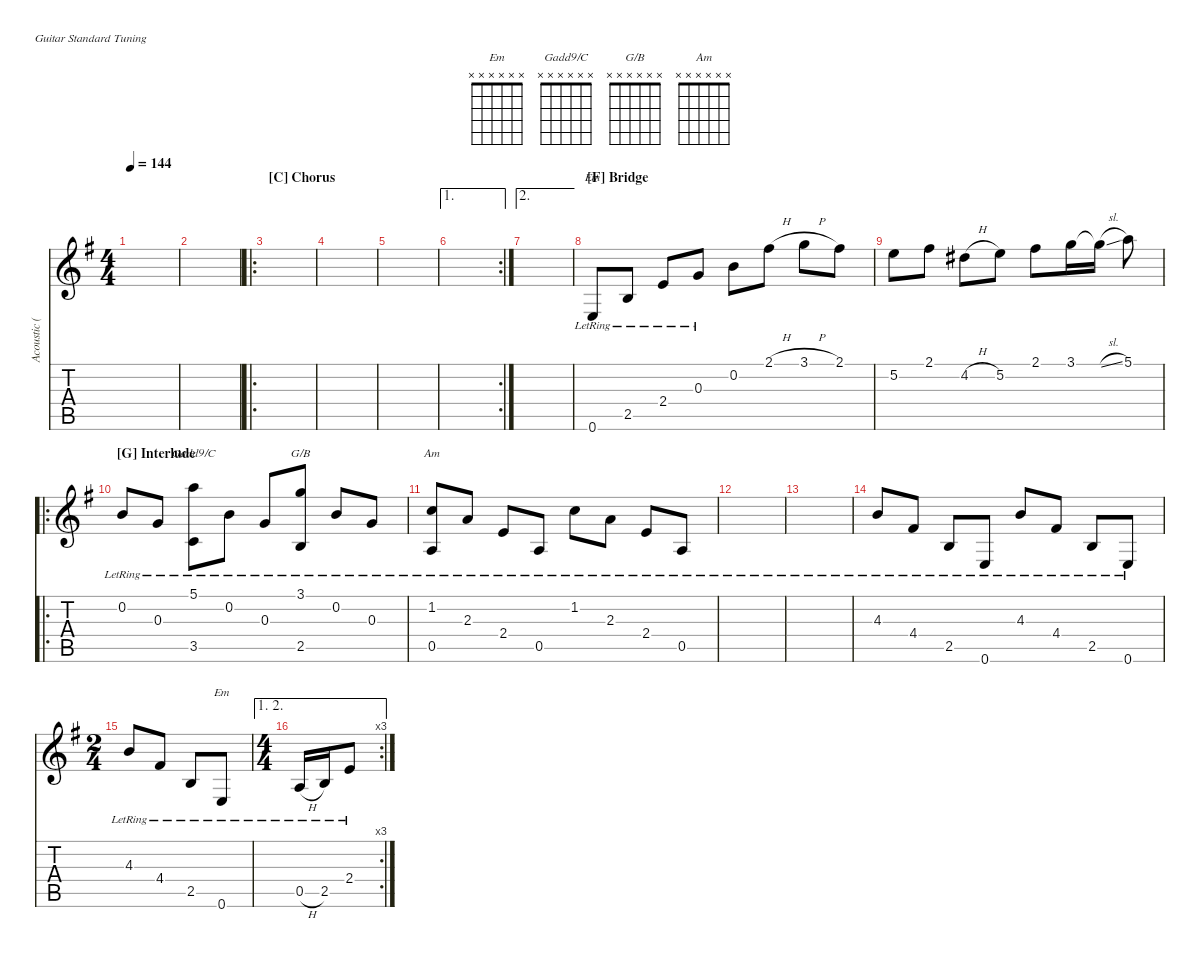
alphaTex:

\defaultSystemsLayout 4
\hideDynamics
\bracketExtendMode nobrackets
\otherSystemsTrackNameOrientation horizontal
\track ("Acoustic (Left Channel)" "Acoustic (") {instrument acousticguitarsteel}
\staff {score tabs}
\tuning (E4 B3 G3 D3 A2 E2)
\chord ("Em" x x x x x x)
\chord ("Gadd9/C" x x x x x x)
\chord ("G/B" x x x x x x)
\chord ("Am" x x x x x x)
\ts (4 4)
\tempo 144
\clef g2
\ks g
|
|
\ro
\section ("C" "Chorus")
|
|
|
\ae 1
\rc 2
|
\ae 2
|
\section ("F" "Bridge")
0.6{lr acc forcenatural}.8{ch "Em"} 2.5{lr acc forcenatural}.8 2.4{lr acc forcenatural}.8 0.3{lr acc forcenatural}.8 0.2{acc forcenatural}.8 2.1{h acc #}.8 3.1{h acc forcenatural}.8 2.1{acc #}.8 |
5.2{acc forcenatural}.8 2.1{acc #}.8 4.2{h acc #}.8 5.2{acc forcenatural}.8 2.1{acc #}.8 3.1{acc forcenatural}.16 3.1{sl t acc forcenatural}.16 5.1{acc forcenatural}.8 |
\ro
\section ("G" "Interlude")
0.2{lr acc forcenatural}.8 0.3{lr acc forcenatural}.8 (5.1{lr acc forcenatural} 3.5{lr acc forcenatural}).8{ch "Gadd9/C"} 0.2{lr acc forcenatural}.8 0.3{lr acc forcenatural}.8 (3.1{lr acc forcenatural} 2.5{lr acc forcenatural}).8{ch "G/B"} 0.2{lr acc forcenatural}.8 0.3{lr acc forcenatural}.8 |
(1.2{lr acc forcenatural} 0.5{lr acc forcenatural}).8{ch "Am"} 2.3{lr acc forcenatural}.8 2.4{lr acc forcenatural}.8 0.5{lr acc forcenatural}.8 1.2{lr acc forcenatural}.8 2.3{lr acc forcenatural}.8 2.4{lr acc forcenatural}.8 0.5{lr acc forcenatural}.8 |
|
|
4.3{lr acc forcenatural}.8 4.4{lr acc #}.8 2.5{lr acc forcenatural}.8 0.6{lr acc forcenatural}.8 4.3{lr acc forcenatural}.8 4.4{lr acc #}.8 2.5{lr acc forcenatural}.8 0.6{lr acc forcenatural}.8 |
\ts (2 4)
4.3{lr acc forcenatural}.8 4.4{lr acc #}.8 2.5{lr acc forcenatural}.8 0.6{lr acc forcenatural}.8{ch "Em"} |
\ae (1 2)
\rc 3
\ts (4 4)
0.5{h lr acc forcenatural}.16 2.5{lr acc forcenatural}.16 2.4{lr acc forcenatural}.8
